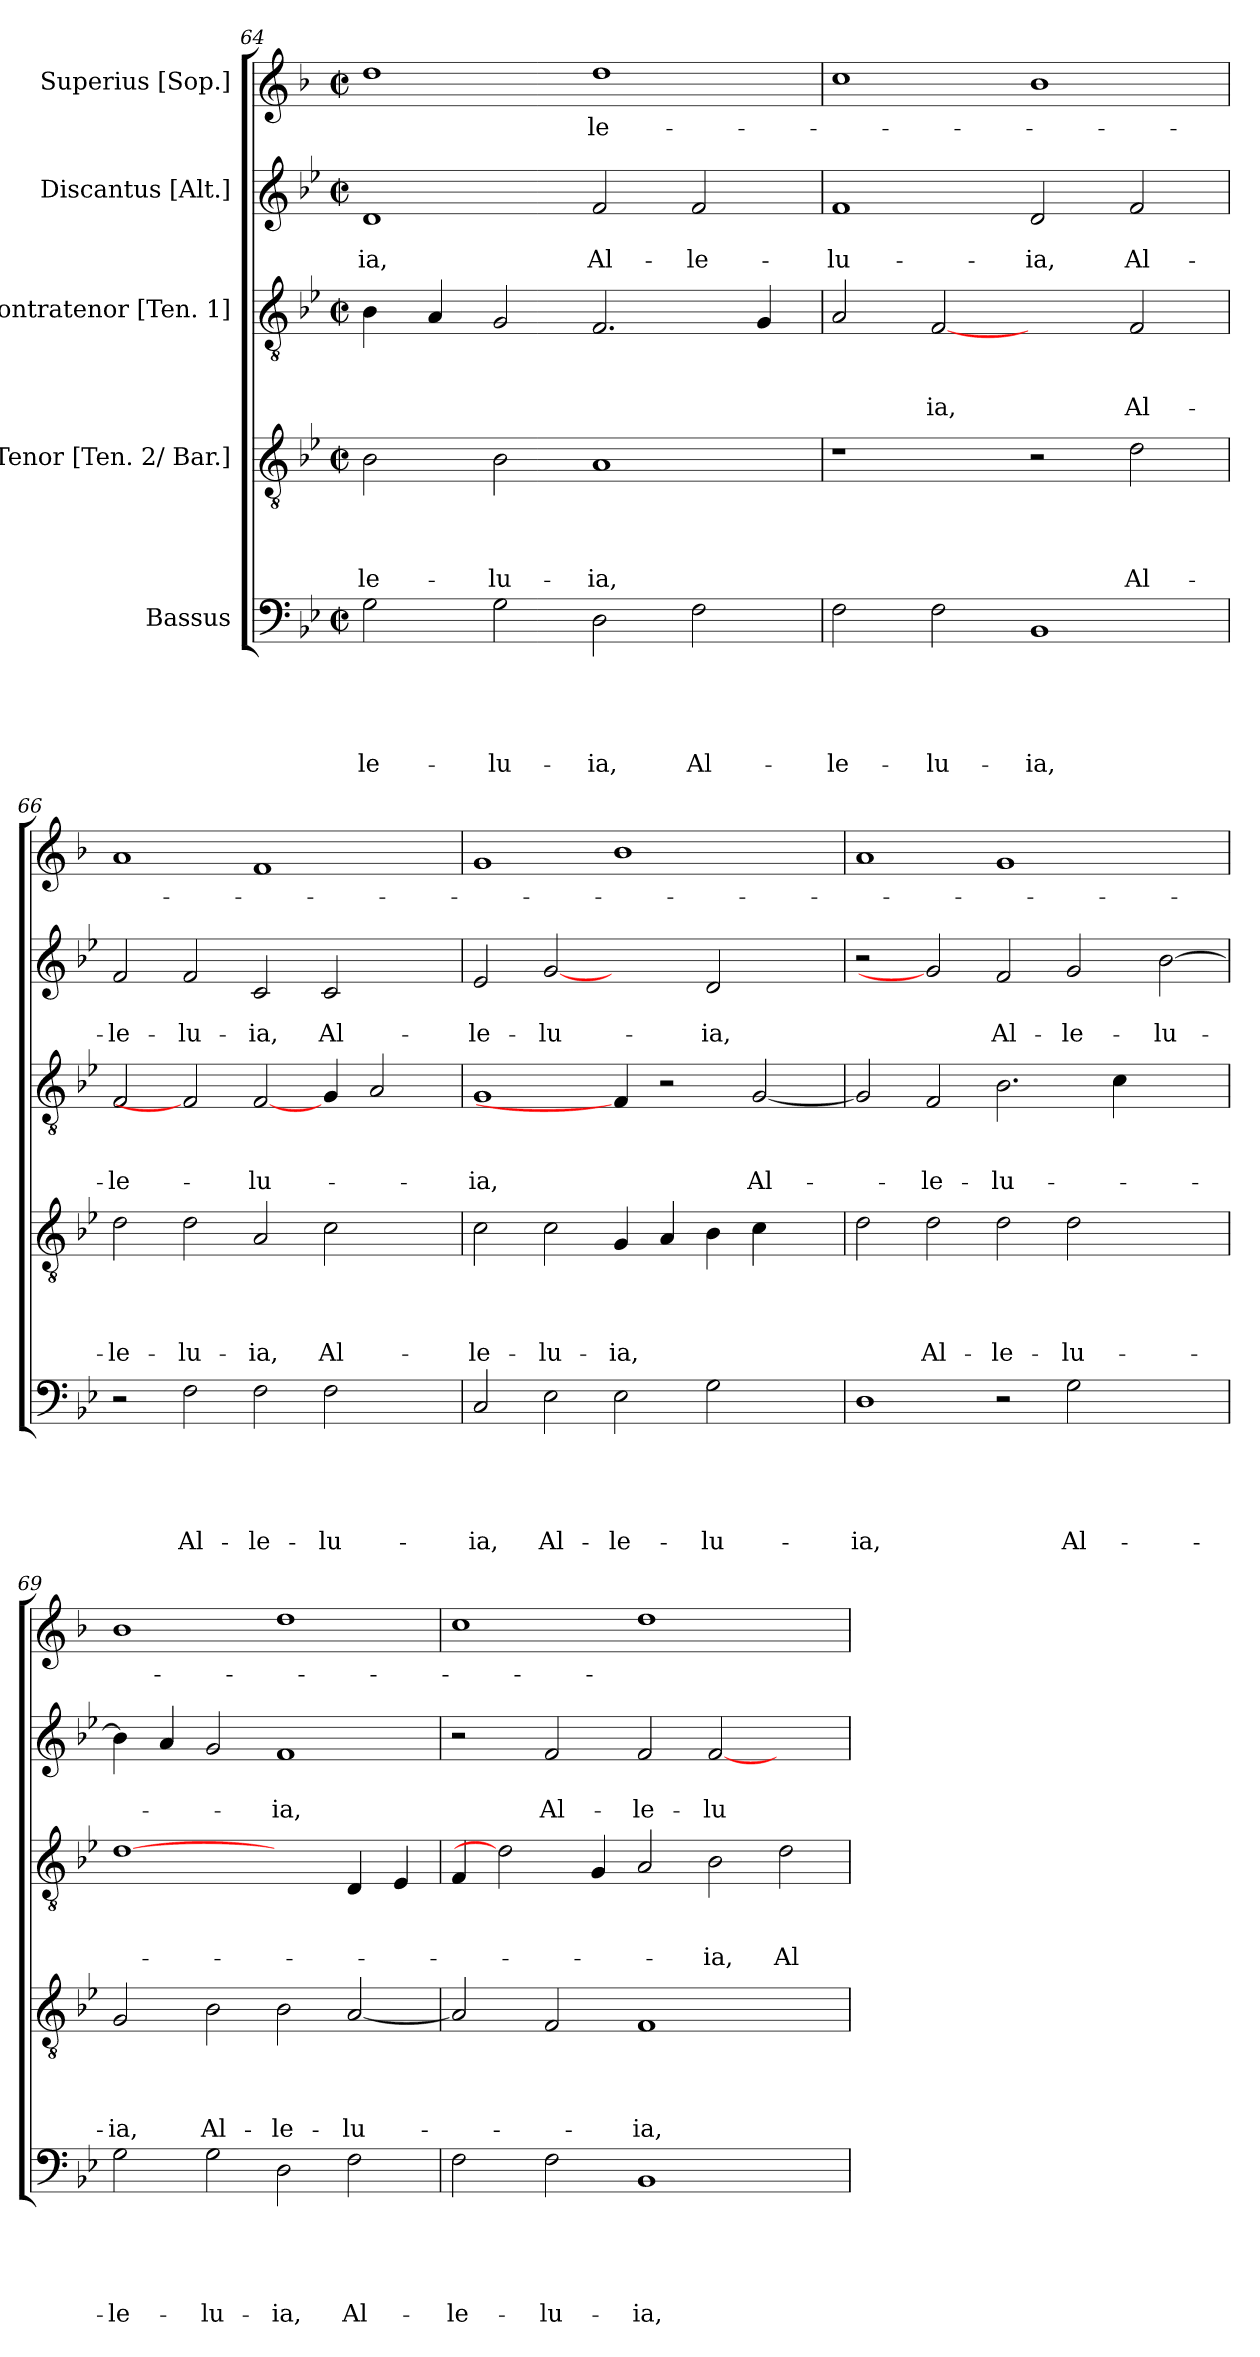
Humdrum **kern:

**kern	**text	**text	**text	**text	**text	**kern	**text	**text	**text	**text	**kern	**text	**text	**text	**kern	**text	**text	**kern	**text
*part5	*part5	*part5	*part5	*part5	*part5	*part4	*part4	*part4	*part4	*part4	*part3	*part3	*part3	*part3	*part2	*part2	*part2	*part1	*part1
*staff5	*staff5	*staff5	*staff5	*staff5	*staff5	*staff4	*staff4	*staff4	*staff4	*staff4	*staff3	*staff3	*staff3	*staff3	*staff2	*staff2	*staff2	*staff1	*staff1
*I"Bassus	*	*	*	*	*	*I"Tenor [Ten. 2/ Bar.]	*	*	*	*	*I"Contratenor [Ten. 1]	*	*	*	*I"Discantus [Alt.]	*	*	*I"Superius [Sop.]	*
*clefF4	*	*	*	*	*	*clefGv2	*	*	*	*	*clefGv2	*	*	*	*clefG2	*	*	*clefG2	*
*	*	*	*	*	*	*	*	*	*	*	*	*	*	*	*	*	*	*ITrd-3c-5	*
*k[b-e-]	*	*	*	*	*	*k[b-e-]	*	*	*	*	*k[b-e-]	*	*	*	*k[b-e-]	*	*	*k[b-e-]	*
*B-:	*	*	*	*	*	*B-:	*	*	*	*	*B-:	*	*	*	*B-:	*	*	*B-:	*
*M2/2	*	*	*	*	*	*M2/2	*	*	*	*	*M2/2	*	*	*	*M2/2	*	*	*M2/2	*
*met(c|)	*	*	*	*	*	*met(c|)	*	*	*	*	*met(c|)	*	*	*	*met(c|)	*	*	*met(c|)	*
=64	=64	=64	=64	=64	=64	=64	=64	=64	=64	=64	=64	=64	=64	=64	=64	=64	=64	=64	=64
!	!	!	!	!	!LO:LY:b	!	!	!	!	!LO:LY:b	!	!	!	!	!	!	!LO:LY:b	!	!
2G\	.	.	.	.	-le-	2B-\	.	.	.	-le-	4B-\	.	.	.	1d	.	-ia,	1gg	.
.	.	.	.	.	.	.	.	.	.	.	4A/	.	.	.	.	.	.	.	.
!	!	!	!	!	!LO:LY:b	!	!	!	!	!LO:LY:b	!	!	!	!	!	!	!	!	!
2G\	.	.	.	.	-lu-	2B-\	.	.	.	-lu-	2G/	.	.	.	.	.	.	.	.
!	!	!	!	!	!LO:LY:b	!	!	!	!	!LO:LY:b	!	!	!	!	!	!	!LO:LY:b	!	!LO:LY:b
2D\	.	.	.	.	-ia,	1A	.	.	.	-ia,	2.F/	.	.	.	2f/	.	Al-	1gg	-le-
!	!	!	!	!	!LO:LY:b	!	!	!	!	!	!	!	!	!	!	!	!LO:LY:b	!	!
2F\	.	.	.	.	Al-	.	.	.	.	.	.	.	.	.	2f/	.	-le-	.	.
.	.	.	.	.	.	.	.	.	.	.	4G/	.	.	.	.	.	.	.	.
!!LO:LB:g=z
=65	=65	=65	=65	=65	=65	=65	=65	=65	=65	=65	=65	=65	=65	=65	=65	=65	=65	=65	=65
!	!	!	!	!	!LO:LY:b	!	!	!	!	!	!	!	!	!	!	!	!LO:LY:b:rj	!	!
2F\	.	.	.	.	-le-	1r	.	.	.	.	2A/	.	.	.	1f	.	-lu-	1ff	.
!	!	!	!	!	!LO:LY:b	!	!	!	!	!	!	!	!	!LO:LY:b	!	!	!	!	!
2F\	.	.	.	.	-lu-	.	.	.	.	.	[2F	.	.	-ia,	.	.	.	.	.
!	!	!	!	!	!LO:LY:b	!	!	!	!	!	!	!	!	!	!	!	!LO:LY:b	!	!
1BB-	.	.	.	.	-ia,	2r	.	.	.	.	2ryy	.	.	.	2d/	.	-ia,	1ee-	.
!	!	!	!	!	!	!	!	!	!	!LO:LY:b	!	!	!	!LO:LY:b	!	!	!LO:LY:b	!	!
.	.	.	.	.	.	2d\	.	.	.	Al-	2F/	.	.	Al-	2f/	.	Al-	.	.
=66	=66	=66	=66	=66	=66	=66	=66	=66	=66	=66	=66	=66	=66	=66	=66	=66	=66	=66	=66
!	!	!	!	!	!	!	!	!	!	!LO:LY:b	!	!	!	!LO:LY:b	!	!	!LO:LY:b	!	!
2r	.	.	.	.	.	2d\	.	.	.	-le-	2F/	.	.	-le-	2f/	.	-le-	1dd	.
!	!	!	!	!	!LO:LY:b	!	!	!	!	!LO:LY:b	!	!	!	!	!	!	!LO:LY:b	!	!
2F\	.	.	.	.	Al-	2d\	.	.	.	-lu-	2F]	.	.	.	2f/	.	-lu-	.	.
!	!	!	!	!	!LO:LY:b	!	!	!	!	!LO:LY:b	!	!	!	!LO:LY:b	!	!	!LO:LY:b	!	!
2F\	.	.	.	.	-le-	2A/	.	.	.	-ia,	[2F/	.	.	-lu-	2c/	.	-ia,	1b-	.
!	!	!	!	!	!LO:LY:b	!	!	!	!	!LO:LY:b	!	!	!	!	!	!	!LO:LY:b	!	!
2F\	.	.	.	.	-lu-	2c\	.	.	.	Al-	4G/	.	.	.	2c/	.	Al-	.	.
.	.	.	.	.	.	.	.	.	.	.	2A/	.	.	.	.	.	.	.	.
4ryy	.	.	.	.	.	4ryy	.	.	.	.	.	.	.	.	4ryy	.	.	4ryy	.
=67	=67	=67	=67	=67	=67	=67	=67	=67	=67	=67	=67	=67	=67	=67	=67	=67	=67	=67	=67
!	!	!	!	!	!LO:LY:b	!	!	!	!	!LO:LY:b	!	!	!	!LO:LY:b	!	!	!LO:LY:b	!	!
2C/	.	.	.	.	-ia,	2c\	.	.	.	-le-	1G	.	.	-ia,	2e-/	.	-le-	1cc	.
!	!	!	!	!	!LO:LY:b	!	!	!	!	!LO:LY:b	!	!	!	!	!	!	!LO:LY:b:rj	!	!
2E-\	.	.	.	.	Al-	2c\	.	.	.	-lu-	.	.	.	.	[2g	.	-lu-	.	.
!	!	!	!	!	!LO:LY:b	!	!	!	!	!LO:LY:b	!	!	!	!	!	!	!	!	!
2E-\	.	.	.	.	-le-	4G/	.	.	.	-ia,	4F/]	.	.	.	2ryy	.	.	1ee-	.
.	.	.	.	.	.	4A/	.	.	.	.	2r	.	.	.	.	.	.	.	.
!	!	!	!	!	!LO:LY:b	!	!	!	!	!	!	!	!	!	!	!	!LO:LY:b	!	!
2G\	.	.	.	.	-lu-	4B-\	.	.	.	.	.	.	.	.	2d/	.	-ia,	.	.
!	!	!	!	!	!	!	!	!	!	!	!	!	!	!LO:LY:b	!	!	!	!	!
.	.	.	.	.	.	4c\	.	.	.	.	[<2G/	.	.	Al-	.	.	.	.	.
4ryy	.	.	.	.	.	4ryy	.	.	.	.	.	.	.	.	4ryy	.	.	4ryy	.
=68	=68	=68	=68	=68	=68	=68	=68	=68	=68	=68	=68	=68	=68	=68	=68	=68	=68	=68	=68
!	!	!	!	!	!LO:LY:b	!	!	!	!	!	!	!	!	!	!	!	!	!	!
1D	.	.	.	.	-ia,	2d\	.	.	.	.	2G/]	.	.	.	2r	.	.	1dd	.
!	!	!	!	!	!	!	!	!	!	!LO:LY:b	!	!	!	!LO:LY:b	!	!	!	!	!
.	.	.	.	.	.	2d\	.	.	.	Al-	2F/	.	.	-le-	2g]	.	.	.	.
!	!	!	!	!	!	!	!	!	!	!LO:LY:b	!	!	!	!LO:LY:b	!	!	!LO:LY:b	!	!
2r	.	.	.	.	.	2d\	.	.	.	-le-	2.B-\	.	.	-lu-	2f/	.	Al-	1cc	.
!	!	!	!	!	!LO:LY:b	!	!	!	!	!LO:LY:b	!	!	!	!	!	!	!LO:LY:b	!	!
2G\	.	.	.	.	Al-	2d\	.	.	.	-lu-	.	.	.	.	2g/	.	-le-	.	.
.	.	.	.	.	.	.	.	.	.	.	4c\	.	.	.	.	.	.	.	.
!	!	!	!	!	!	!	!	!	!	!	!	!	!	!	!	!	!LO:LY:b	!	!
2ryy	.	.	.	.	.	2ryy	.	.	.	.	2ryy	.	.	.	[>2b-\	.	-lu-	2ryy	.
=69	=69	=69	=69	=69	=69	=69	=69	=69	=69	=69	=69	=69	=69	=69	=69	=69	=69	=69	=69
!	!	!	!	!	!LO:LY:b	!	!	!	!	!LO:LY:b	!	!	!	!	!	!	!	!	!
2G\	.	.	.	.	-le-	2G/	.	.	.	-ia,	[1d	.	.	.	4b-\]	.	.	1ee-	.
.	.	.	.	.	.	.	.	.	.	.	.	.	.	.	4a/	.	.	.	.
!	!	!	!	!	!LO:LY:b	!	!	!	!	!LO:LY:b	!	!	!	!	!	!	!	!	!
2G\	.	.	.	.	-lu-	2B-\	.	.	.	Al-	.	.	.	.	2g/	.	.	.	.
!	!	!	!	!	!LO:LY:b	!	!	!	!	!LO:LY:b	!	!	!	!	!	!	!LO:LY:b	!	!
2D\	.	.	.	.	-ia,	2B-\	.	.	.	-le-	2ryy	.	.	.	1f	.	-ia,	1gg	.
!	!	!	!	!	!LO:LY:b	!	!	!	!	!LO:LY:b	!	!	!	!	!	!	!	!	!
2F\	.	.	.	.	Al-	[>2A/	.	.	.	-lu-	4D/	.	.	.	.	.	.	.	.
.	.	.	.	.	.	.	.	.	.	.	4E-/	.	.	.	.	.	.	.	.
!!LO:PB:g=z
=70	=70	=70	=70	=70	=70	=70	=70	=70	=70	=70	=70	=70	=70	=70	=70	=70	=70	=70	=70
!	!	!	!	!	!LO:LY:b	!	!	!	!	!	!	!	!	!	!	!	!	!	!
2F\	.	.	.	.	-le-	2A/]	.	.	.	.	4F/	.	.	.	2r	.	.	1ff	.
.	.	.	.	.	.	.	.	.	.	.	2d]	.	.	.	.	.	.	.	.
!	!	!	!	!	!LO:LY:b	!	!	!	!	!	!	!	!	!	!	!	!LO:LY:b	!	!
2F\	.	.	.	.	-lu-	2F/	.	.	.	.	.	.	.	.	2f/	.	Al-	.	.
.	.	.	.	.	.	.	.	.	.	.	4G/	.	.	.	.	.	.	.	.
!	!	!	!	!	!LO:LY:b	!	!	!	!	!LO:LY:b	!	!	!	!	!	!	!LO:LY:b	!	!
1BB-	.	.	.	.	-ia,	1F	.	.	.	-ia,	2A/	.	.	.	2f/	.	-le-	1gg	.
!	!	!	!	!	!	!	!	!	!	!	!	!	!	!LO:LY:b	!	!	!LO:LY:b	!	!
.	.	.	.	.	.	.	.	.	.	.	2B-\	.	.	-ia,	[<2f/	.	-lu-	.	.
!	!	!	!	!	!	!	!	!	!	!	!	!	!	!LO:LY:b	!	!	!	!	!
2ryy	.	.	.	.	.	2ryy	.	.	.	.	2d\	.	.	Al-	2ryy	.	.	2ryy	.
=	=	=	=	=	=	=	=	=	=	=	=	=	=	=	=	=	=	=	=
*-	*-	*-	*-	*-	*-	*-	*-	*-	*-	*-	*-	*-	*-	*-	*-	*-	*-	*-	*-
